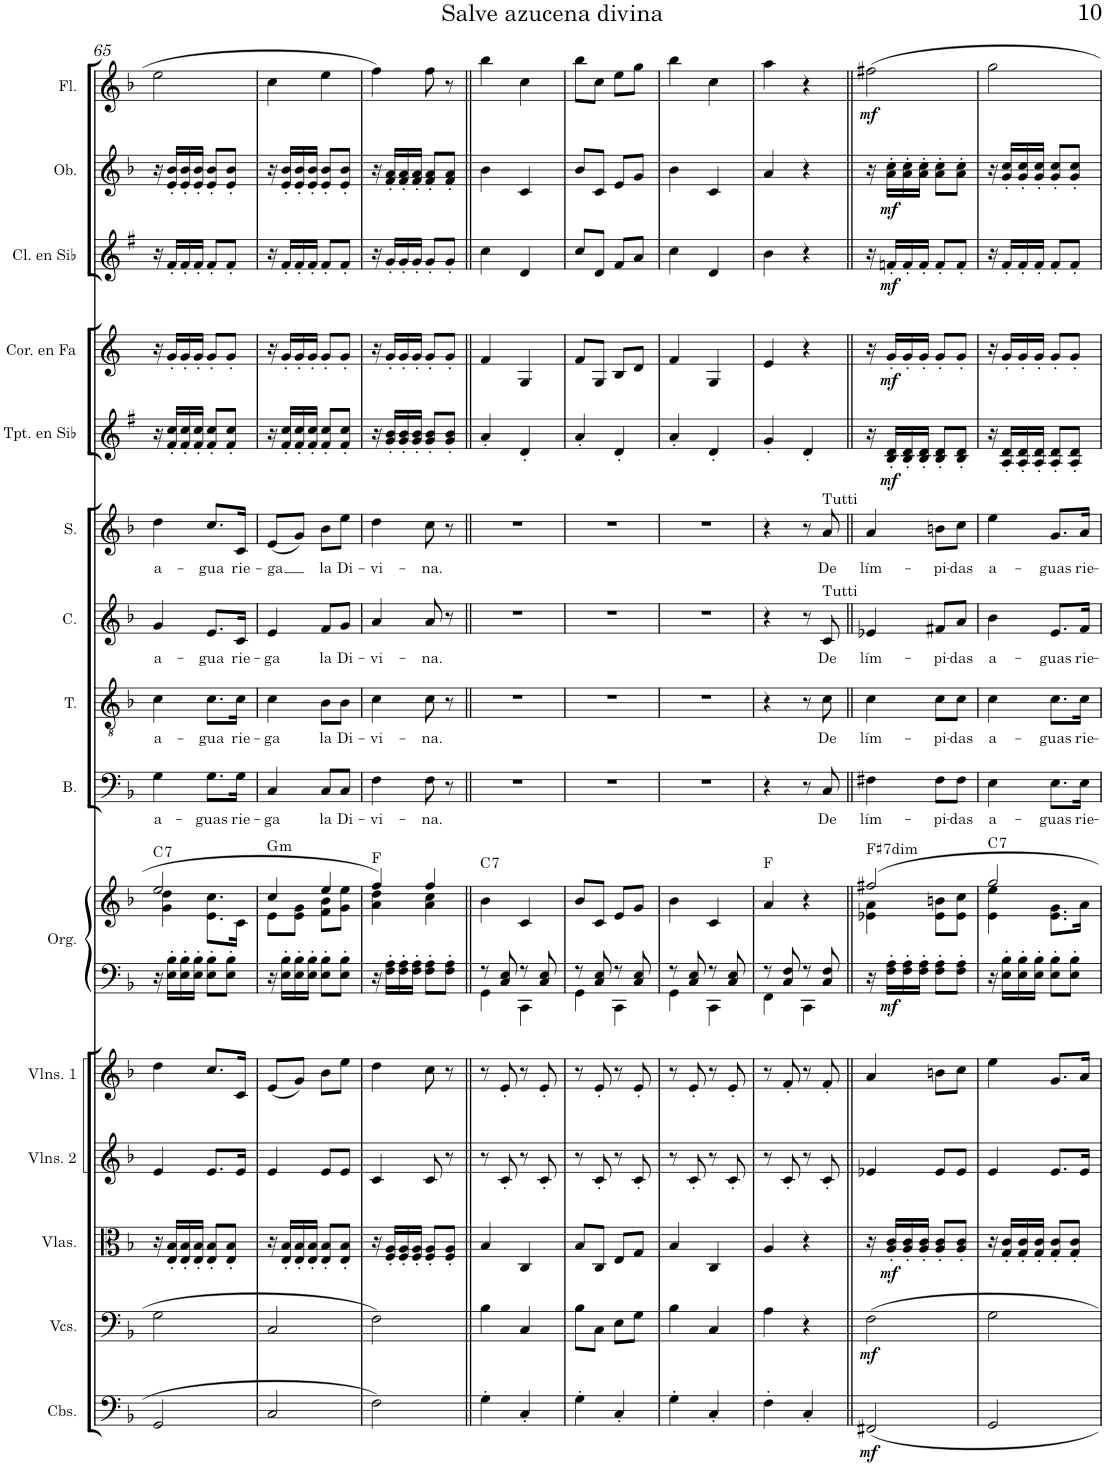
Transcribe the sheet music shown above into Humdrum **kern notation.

**kern	**dynam	**kern	**dynam	**kern	**dynam	**kern	**kern	**kern	**kern	**dynam	**harte	**kern	**text	**kern	**text	**kern	**text	**kern	**text	**kern	**dynam	**kern	**dynam	**kern	**dynam	**kern	**dynam	**kern	**dynam
*part15	*part15	*part14	*part14	*part13	*part13	*part12	*part11	*part10	*part10	*part10	*part10	*part9	*part9	*part8	*part8	*part7	*part7	*part6	*part6	*part5	*part5	*part4	*part4	*part3	*part3	*part2	*part2	*part1	*part1
*staff16	*staff16	*staff15	*staff15	*staff14	*staff14	*staff13	*staff12	*staff11	*staff10	*staff10/11	*	*staff9	*staff9	*staff8	*staff8	*staff7	*staff7	*staff6	*staff6	*staff5	*staff5	*staff4	*staff4	*staff3	*staff3	*staff2	*staff2	*staff1	*staff1
*I"Contrabajos	*	*I"Violonchelos	*	*I"Violas	*	*I"Violines 2	*I"Violines 1	*I"Órgano	*	*	*	*I"Bajo	*	*I"Tenor	*	*I"Contralto	*	*I"Soprano	*	*I"Trompeta en Sib	*	*I"Trompa en Fa	*	*I"Clarinete en Sib	*	*I"Oboe	*	*I"Flauta	*
*I'Cbs.	*	*I'Vcs.	*	*I'Vlas.	*	*I'Vlns. 2	*I'Vlns. 1	*	*	*	*	*I'B.	*	*I'T.	*	*I'C.	*	*I'S.	*	*I'Tpt. en Sib	*	*	*	*I'Cl. en Sib	*	*I'Ob.	*	*I'Fl.	*
!!LO:PB:g=z
*clefF4	*	*clefF4	*	*clefC3	*	*clefG2	*clefG2	*clefF4	*clefG2	*	*	*clefF4	*	*clefGv2	*	*clefG2	*	*clefG2	*	*clefG2	*	*clefG2	*	*clefG2	*	*clefG2	*	*clefG2	*
*Trd7c12	*	*	*	*	*	*	*	*	*	*	*	*	*	*	*	*	*	*	*	*Trd1c2	*	*Trd4c7	*	*Trd1c2	*	*	*	*	*
*k[b-]	*	*k[b-]	*	*k[b-]	*	*k[b-]	*k[b-]	*k[b-]	*k[b-]	*	*	*k[b-]	*	*k[b-]	*	*k[b-]	*	*k[b-]	*	*k[f#]	*	*k[]	*	*k[f#]	*	*k[b-]	*	*k[b-]	*
*M2/4	*	*M2/4	*	*M2/4	*	*M2/4	*M2/4	*M2/4	*M2/4	*	*	*M2/4	*	*M2/4	*	*M2/4	*	*M2/4	*	*M2/4	*	*M2/4	*	*M2/4	*	*M2/4	*	*M2/4	*
=65	=65	=65	=65	=65	=65	=65	=65	=65	=65	=65	=65	=65	=65	=65	=65	=65	=65	=65	=65	=65	=65	=65	=65	=65	=65	=65	=65	=65	=65
*	*	*	*	*	*	*	*	*	*^	*	*	*	*	*	*	*	*	*	*	*	*	*	*	*	*	*	*	*	*
!	!	!	!	!	!	!	!	!	!	!	!	!LO:H:kt=7	!	!LO:LY:b	!	!LO:LY:b	!	!LO:LY:b	!	!LO:LY:b	!	!	!	!	!	!	!	!	!	!
2GG/	.	2G\	.	16r	.	4e/	4dd\	16r	2ee/	4g\ 4dd\	.	C:7	4G\	a-	4c\	a-	4g/	a-	4dd\	a-	16r	.	16r	.	16r	.	16r	.	2ee\	.
.	.	.	.	16E/' 16B-/'LL	.	.	.	16E\' 16B-\'LL	.	.	.	.	.	.	.	.	.	.	.	.	16f#/' 16cc/'LL	.	16g'/LL	.	16f#'/LL	.	16e/' 16b-/'LL	.	.	.
.	.	.	.	16E/' 16B-/'	.	.	.	16E\' 16B-\'	.	.	.	.	.	.	.	.	.	.	.	.	16f#/' 16cc/'	.	16g'/	.	16f#'/	.	16e/' 16b-/'	.	.	.
.	.	.	.	16E/' 16B-/'JJ	.	.	.	16E\' 16B-\'JJ	.	.	.	.	.	.	.	.	.	.	.	.	16f#/' 16cc/'JJ	.	16g'/JJ	.	16f#'/JJ	.	16e/' 16b-/'JJ	.	.	.
!	!	!	!	!	!	!	!	!	!	!	!	!	!	!LO:LY:b	!	!LO:LY:b	!	!LO:LY:b	!	!LO:LY:b	!	!	!	!	!	!	!	!	!	!
.	.	.	.	8E/' 8B-/'L	.	8.e/L	8.cc/L	8E\' 8B-\'L	.	8.e\ 8.cc\L	.	.	8.G\L	-guas	8.c\L	-gua	8.e/L	-gua	8.cc/L	-gua	8f#/' 8cc/'L	.	8g'/L	.	8f#'/L	.	8e/' 8b-/'L	.	.	.
.	.	.	.	8E/' 8B-/'J	.	.	.	8E\' 8B-\'J	.	.	.	.	.	.	.	.	.	.	.	.	8f#/' 8cc/'J	.	8g'/J	.	8f#'/J	.	8e/' 8b-/'J	.	.	.
!	!	!	!	!	!	!	!	!	!	!	!	!	!	!LO:LY:b	!	!LO:LY:b	!	!LO:LY:b	!	!LO:LY:b	!	!	!	!	!	!	!	!	!	!
.	.	.	.	.	.	16e/Jk	16c/Jk	.	.	16c\Jk	.	.	16G\Jk	rie-	16c\Jk	rie-	16c/Jk	rie-	16c/Jk	rie-	.	.	.	.	.	.	.	.	.	.
=66	=66	=66	=66	=66	=66	=66	=66	=66	=66	=66	=66	=66	=66	=66	=66	=66	=66	=66	=66	=66	=66	=66	=66	=66	=66	=66	=66	=66	=66	=66
!	!	!	!	!	!	!	!	!	!	!	!	!LO:H:kt=m	!	!LO:LY:b	!	!LO:LY:b	!	!LO:LY:b	!	!LO:LY:b	!	!	!	!	!	!	!	!	!	!
2C/	.	2C/	.	16r	.	4e/	(8e/L	16r	4cc/	8e\L	.	G:min	4C/	-ga	4c\	-ga	4e/	-ga	(8e/L	-ga	16r	.	16r	.	16r	.	16r	.	4cc\	.
.	.	.	.	16E/' 16B-/'LL	.	.	.	16E\' 16B-\'LL	.	.	.	.	.	.	.	.	.	.	.	.	16f#/' 16cc/'LL	.	16g'/LL	.	16f#'/LL	.	16e/' 16b-/'LL	.	.	.
.	.	.	.	16E/' 16B-/'	.	.	8g/J)	16E\' 16B-\'	.	8e\ 8g\J	.	.	.	.	.	.	.	.	8g/J)	.	16f#/' 16cc/'	.	16g'/	.	16f#'/	.	16e/' 16b-/'	.	.	.
.	.	.	.	16E/' 16B-/'JJ	.	.	.	16E\' 16B-\'JJ	.	.	.	.	.	.	.	.	.	.	.	.	16f#/' 16cc/'JJ	.	16g'/JJ	.	16f#'/JJ	.	16e/' 16b-/'JJ	.	.	.
!	!	!	!	!	!	!	!	!	!	!	!	!	!	!LO:LY:b	!	!LO:LY:b	!	!LO:LY:b	!	!LO:LY:b	!	!	!	!	!	!	!	!	!	!
.	.	.	.	8E/' 8B-/'L	.	8e/L	8b-\L	8E\' 8B-\'L	4ee/	8f\ 8b-\L	.	.	8C/L	la	8B-\L	la	8f/L	la	8b-\L	la	8f#/' 8cc/'L	.	8g'/L	.	8f#'/L	.	8e/' 8b-/'L	.	4ee\	.
!	!	!	!	!	!	!	!	!	!	!	!	!	!	!LO:LY:b	!	!LO:LY:b	!	!LO:LY:b	!	!LO:LY:b	!	!	!	!	!	!	!	!	!	!
.	.	.	.	8E/' 8B-/'J	.	8e/J	8ee\J	8E\' 8B-\'J	.	8g\ 8ee\J	.	.	8C/J	Di-	8B-\J	Di-	8g/J	Di-	8ee\J	Di-	8f#/' 8cc/'J	.	8g'/J	.	8f#'/J	.	8e/' 8b-/'J	.	.	.
=67	=67	=67	=67	=67	=67	=67	=67	=67	=67	=67	=67	=67	=67	=67	=67	=67	=67	=67	=67	=67	=67	=67	=67	=67	=67	=67	=67	=67	=67	=67
!	!	!	!	!	!	!	!	!	!	!	!	!	!	!LO:LY:b	!	!LO:LY:b	!	!LO:LY:b	!	!LO:LY:b	!	!	!	!	!	!	!	!	!	!
2F\	.	2F\	.	16r	.	4c/	4dd\	16r	4ff/	4a\ 4dd\	.	F:maj	4F\	-vi-	4c\	-vi-	4a/	-vi-	4dd\	-vi-	16r	.	16r	.	16r	.	16r	.	4ff\	.
.	.	.	.	16F/' 16A/'LL	.	.	.	16F\' 16A\'LL	.	.	.	.	.	.	.	.	.	.	.	.	16g/' 16b/'LL	.	16g'/LL	.	16g'/LL	.	16f/' 16a/'LL	.	.	.
.	.	.	.	16F/' 16A/'	.	.	.	16F\' 16A\'	.	.	.	.	.	.	.	.	.	.	.	.	16g/' 16b/'	.	16g'/	.	16g'/	.	16f/' 16a/'	.	.	.
.	.	.	.	16F/' 16A/'JJ	.	.	.	16F\' 16A\'JJ	.	.	.	.	.	.	.	.	.	.	.	.	16g/' 16b/'JJ	.	16g'/JJ	.	16g'/JJ	.	16f/' 16a/'JJ	.	.	.
!	!	!	!	!	!	!	!	!	!	!	!	!	!	!LO:LY:b	!	!LO:LY:b	!	!LO:LY:b	!	!LO:LY:b	!	!	!	!	!	!	!	!	!	!
.	.	.	.	8F/' 8A/'L	.	8c/	8cc\	8F\' 8A\'L	4ff/	4a\ 4cc\	.	.	8F\	-na.	8c\	-na.	8a/	-na.	8cc\	-na.	8g/' 8b/'L	.	8g'/L	.	8g'/L	.	8f/' 8a/'L	.	8ff\	.
.	.	.	.	8F/' 8A/'J	.	8r	8r	8F\' 8A\'J	.	.	.	.	8r	.	8r	.	8r	.	8r	.	8g/' 8b/'J	.	8g'/J	.	8g'/J	.	8f/' 8a/'J	.	8r	.
*	*	*	*	*	*	*	*	*	*v	*v	*	*	*	*	*	*	*	*	*	*	*	*	*	*	*	*	*	*	*	*
=68||	=68||	=68||	=68||	=68||	=68||	=68||	=68||	=68||	=68||	=68||	=68||	=68||	=68||	=68||	=68||	=68||	=68||	=68||	=68||	=68||	=68||	=68||	=68||	=68||	=68||	=68||	=68||	=68||	=68||
*	*	*	*	*	*	*	*	*^	*	*	*	*	*	*	*	*	*	*	*	*	*	*	*	*	*	*	*	*	*
!	!	!	!	!	!	!	!	!	!	!	!	!LO:H:kt=7	!	!	!	!	!	!	!	!	!	!	!	!	!	!	!	!	!	!
4G'\	.	4B-\	.	4B-/	.	8r	8r	8r	4GG\	4b-\	.	C:7	2r	.	2r	.	2r	.	2r	.	4a'/	.	4f/	.	4cc\	.	4b-\	.	4bb-\	.
.	.	.	.	.	.	8c'/	8e'/	8C/ 8E/	.	.	.	.	.	.	.	.	.	.	.	.	.	.	.	.	.	.	.	.	.	.
4C'/	.	4C/	.	4C/	.	8r	8r	8r	4CC\	4c/	.	.	.	.	.	.	.	.	.	.	4d'/	.	4G/	.	4d/	.	4c/	.	4cc\	.
.	.	.	.	.	.	8c'/	8e'/	8C/ 8E/	.	.	.	.	.	.	.	.	.	.	.	.	.	.	.	.	.	.	.	.	.	.
=69	=69	=69	=69	=69	=69	=69	=69	=69	=69	=69	=69	=69	=69	=69	=69	=69	=69	=69	=69	=69	=69	=69	=69	=69	=69	=69	=69	=69	=69	=69
4G'\	.	8B-\L	.	8B-/L	.	8r	8r	8r	4GG\	8b-/L	.	.	2r	.	2r	.	2r	.	2r	.	4a'/	.	8f/L	.	8cc/L	.	8b-/L	.	8bb-\L	.
.	.	8C\J	.	8C/J	.	8c'/	8e'/	8C/ 8E/	.	8c/J	.	.	.	.	.	.	.	.	.	.	.	.	8G/J	.	8d/J	.	8c/J	.	8cc\J	.
4C'/	.	8E\L	.	8E/L	.	8r	8r	8r	4CC\	8e/L	.	.	.	.	.	.	.	.	.	.	4d'/	.	8B/L	.	8f#/L	.	8e/L	.	8ee\L	.
.	.	8G\J	.	8G/J	.	8c'/	8e'/	8C/ 8E/	.	8g/J	.	.	.	.	.	.	.	.	.	.	.	.	8d/J	.	8a/J	.	8g/J	.	8gg\J	.
=70	=70	=70	=70	=70	=70	=70	=70	=70	=70	=70	=70	=70	=70	=70	=70	=70	=70	=70	=70	=70	=70	=70	=70	=70	=70	=70	=70	=70	=70	=70
4G'\	.	4B-\	.	4B-/	.	8r	8r	8r	4GG\	4b-\	.	.	2r	.	2r	.	2r	.	2r	.	4a'/	.	4f/	.	4cc\	.	4b-\	.	4bb-\	.
.	.	.	.	.	.	8c'/	8e'/	8C/ 8E/	.	.	.	.	.	.	.	.	.	.	.	.	.	.	.	.	.	.	.	.	.	.
4C'/	.	4C/	.	4C/	.	8r	8r	8r	4CC\	4c/	.	.	.	.	.	.	.	.	.	.	4d'/	.	4G/	.	4d/	.	4c/	.	4cc\	.
.	.	.	.	.	.	8c'/	8e'/	8C/ 8E/	.	.	.	.	.	.	.	.	.	.	.	.	.	.	.	.	.	.	.	.	.	.
=71	=71	=71	=71	=71	=71	=71	=71	=71	=71	=71	=71	=71	=71	=71	=71	=71	=71	=71	=71	=71	=71	=71	=71	=71	=71	=71	=71	=71	=71	=71
4F'\	.	4A\	.	4A/	.	8r	8r	8r	4FF\	4a/	.	F:maj	4r	.	4r	.	4r	.	4r	.	4g'/	.	4e/	.	4b\	.	4a/	.	4aa\	.
.	.	.	.	.	.	8c'/	8f'/	8C/ 8F/	.	.	.	.	.	.	.	.	.	.	.	.	.	.	.	.	.	.	.	.	.	.
4C'/	.	4r	.	4r	.	8r	8r	8r	4CC\	4r	.	.	8r	.	8r	.	8r	.	8r	.	4d'/	.	4r	.	4r	.	4r	.	4r	.
!	!	!	!	!	!	!	!	!	!	!	!	!	!	!	!	!	!	!	!LO:TX:a:t=Tutti	!	!	!	!	!	!	!	!	!	!	!
!	!	!	!	!	!	!	!	!	!	!	!	!	!	!	!	!	!LO:TX:a:t=Tutti	!	!	!	!	!	!	!	!	!	!	!	!	!
!	!	!	!	!	!	!	!	!	!	!	!	!	!	!LO:LY:b	!	!LO:LY:b	!	!LO:LY:b	!	!LO:LY:b	!	!	!	!	!	!	!	!	!	!
.	.	.	.	.	.	8c'/	8f'/	8C/ 8F/	.	.	.	.	8C/	De	8c\	De	8c/	De	8a/	De	.	.	.	.	.	.	.	.	.	.
*	*	*	*	*	*	*	*	*v	*v	*	*	*	*	*	*	*	*	*	*	*	*	*	*	*	*	*	*	*	*	*
=72||	=72||	=72||	=72||	=72||	=72||	=72||	=72||	=72||	=72||	=72||	=72||	=72||	=72||	=72||	=72||	=72||	=72||	=72||	=72||	=72||	=72||	=72||	=72||	=72||	=72||	=72||	=72||	=72||	=72||
*	*	*	*	*	*	*	*	*	*^	*	*	*	*	*	*	*	*	*	*	*	*	*	*	*	*	*	*	*	*
!	!LO:DY:b	!	!LO:DY:b	!	!	!	!	!	!	!	!	!LO:H:kt=7dim	!	!LO:LY:b	!	!LO:LY:b	!	!LO:LY:b	!	!LO:LY:b	!	!	!	!	!	!	!	!	!	!LO:DY:b
2FF#X/	mf	2F\	mf	16r	.	4e-X/	4a/	16r	2ff#X/	4e-X\ 4a\	.	F#:dim	4F#X\	lím-	4c\	lím-	4e-X/	lím-	4a/	lím-	16r	.	16r	.	16r	.	16r	.	2ff#X\	mf
!	!	!	!	!	!LO:DY:b	!	!	!	!	!	!LO:DY:b=2	!	!	!	!	!	!	!	!	!	!	!LO:DY:b	!	!LO:DY:b	!	!LO:DY:b	!	!LO:DY:b	!	!
.	.	.	.	16A/' 16c/'LL	mf	.	.	16F\' 16A\'LL	.	.	mf	.	.	.	.	.	.	.	.	.	16B/' 16d/'LL	mf	16g'/LL	mf	16fn'/LL	mf	16a\' 16cc\'LL	mf	.	.
.	.	.	.	16A/' 16c/'	.	.	.	16F\' 16A\'	.	.	.	.	.	.	.	.	.	.	.	.	16B/' 16d/'	.	16g'/	.	16f'/	.	16a\' 16cc\'	.	.	.
.	.	.	.	16A/' 16c/'JJ	.	.	.	16F\' 16A\'JJ	.	.	.	.	.	.	.	.	.	.	.	.	16B/' 16d/'JJ	.	16g'/JJ	.	16f'/JJ	.	16a\' 16cc\'JJ	.	.	.
!	!	!	!	!	!	!	!	!	!	!	!	!	!	!LO:LY:b	!	!LO:LY:b	!	!LO:LY:b	!	!LO:LY:b	!	!	!	!	!	!	!	!	!	!
.	.	.	.	8A/' 8c/'L	.	8e-/L	8bn\L	8F\' 8A\'L	.	8e-\ 8bn\L	.	.	8F#\L	-pi-	8c\L	-pi-	8f#X/L	-pi-	8bn\L	-pi-	8B/' 8d/'L	.	8g'/L	.	8f'/L	.	8a\' 8cc\'L	.	.	.
!	!	!	!	!	!	!	!	!	!	!	!	!	!	!LO:LY:b	!	!LO:LY:b	!	!LO:LY:b	!	!LO:LY:b	!	!	!	!	!	!	!	!	!	!
.	.	.	.	8A/' 8c/'J	.	8e-/J	8cc\J	8F\' 8A\'J	.	8e-\ 8cc\J	.	.	8F#\J	-das	8c\J	-das	8a/J	-das	8cc\J	-das	8B/' 8d/'J	.	8g'/J	.	8f'/J	.	8a\' 8cc\'J	.	.	.
=73	=73	=73	=73	=73	=73	=73	=73	=73	=73	=73	=73	=73	=73	=73	=73	=73	=73	=73	=73	=73	=73	=73	=73	=73	=73	=73	=73	=73	=73	=73
!	!	!	!	!	!	!	!	!	!	!	!	!LO:H:kt=7	!	!LO:LY:b	!	!LO:LY:b	!	!LO:LY:b	!	!LO:LY:b	!	!	!	!	!	!	!	!	!	!
2GG/	.	2G\	.	16r	.	4e/	4ee\	16r	2gg/	4e\ 4ee\	.	C:7	4E\	a-	4c\	a-	4b-\	a-	4ee\	a-	16r	.	16r	.	16r	.	16r	.	2gg\	.
.	.	.	.	16G/' 16c/'LL	.	.	.	16E\' 16B-\'LL	.	.	.	.	.	.	.	.	.	.	.	.	16A/' 16d/'LL	.	16g'/LL	.	16f#'/LL	.	16g/' 16cc/'LL	.	.	.
.	.	.	.	16G/' 16c/'	.	.	.	16E\' 16B-\'	.	.	.	.	.	.	.	.	.	.	.	.	16A/' 16d/'	.	16g'/	.	16f#'/	.	16g/' 16cc/'	.	.	.
.	.	.	.	16G/' 16c/'JJ	.	.	.	16E\' 16B-\'JJ	.	.	.	.	.	.	.	.	.	.	.	.	16A/' 16d/'JJ	.	16g'/JJ	.	16f#'/JJ	.	16g/' 16cc/'JJ	.	.	.
!	!	!	!	!	!	!	!	!	!	!	!	!	!	!LO:LY:b	!	!LO:LY:b	!	!LO:LY:b	!	!LO:LY:b	!	!	!	!	!	!	!	!	!	!
.	.	.	.	8G/' 8c/'L	.	8.e/L	8.g/L	8E\' 8B-\'L	.	8.e\ 8.g\L	.	.	8.E\L	-guas	8.c\L	-guas	8.e/L	-guas	8.g/L	-guas	8A/' 8d/'L	.	8g'/L	.	8f#'/L	.	8g/' 8cc/'L	.	.	.
.	.	.	.	8G/' 8c/'J	.	.	.	8E\' 8B-\'J	.	.	.	.	.	.	.	.	.	.	.	.	8A/' 8d/'J	.	8g'/J	.	8f#'/J	.	8g/' 8cc/'J	.	.	.
!	!	!	!	!	!	!	!	!	!	!	!	!	!	!LO:LY:b	!	!LO:LY:b	!	!LO:LY:b	!	!LO:LY:b	!	!	!	!	!	!	!	!	!	!
.	.	.	.	.	.	16e/Jk	16a/Jk	.	.	16a\Jk	.	.	16E\Jk	rie-	16c\Jk	rie-	16f/Jk	rie-	16a/Jk	rie-	.	.	.	.	.	.	.	.	.	.
*	*	*	*	*	*	*	*	*	*v	*v	*	*	*	*	*	*	*	*	*	*	*	*	*	*	*	*	*	*	*	*
=	=	=	=	=	=	=	=	=	=	=	=	=	=	=	=	=	=	=	=	=	=	=	=	=	=	=	=	=	=
*-	*-	*-	*-	*-	*-	*-	*-	*-	*-	*-	*-	*-	*-	*-	*-	*-	*-	*-	*-	*-	*-	*-	*-	*-	*-	*-	*-	*-	*-
